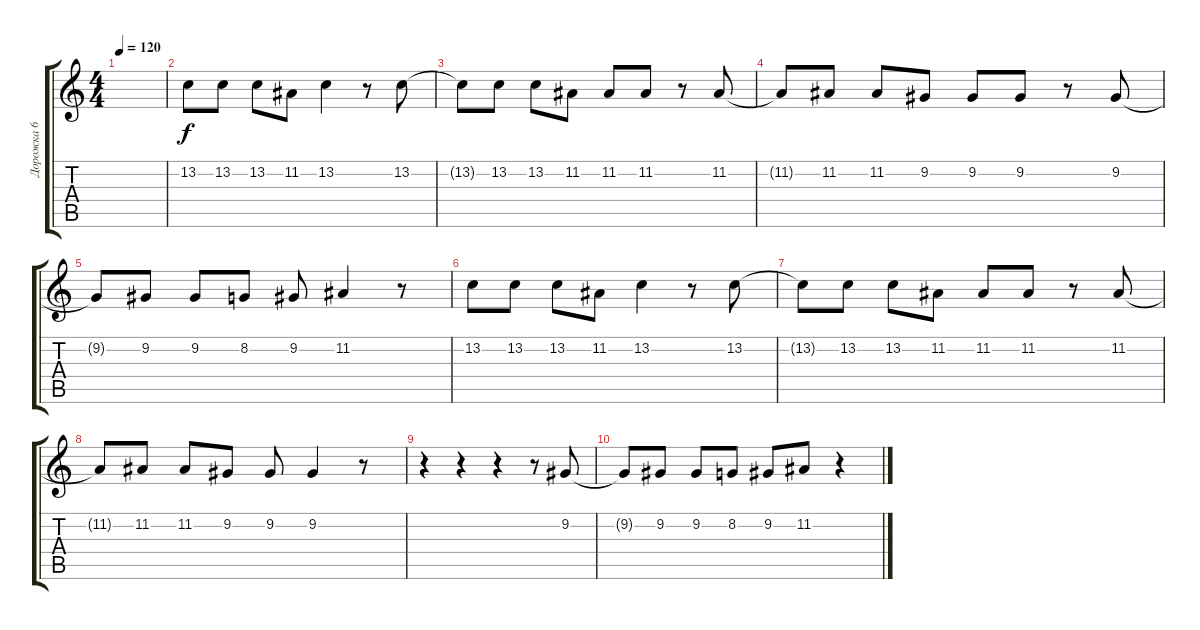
\track ("Дорожка 6" "Дорожка 6") {instrument choiraahs}
\staff {score tabs}
\tuning (E4 B3 G3 D3 A2 E2) {hide}
\ts (4 4)
\tempo 120
\clef g2
\ks c
|
13.2.8 13.2.8 13.2.8 11.2.8 13.2.4 r.8 13.2.8 |
13.2{t}.8 13.2.8 13.2.8 11.2.8 11.2.8 11.2.8 r.8 11.2.8 |
11.2{t}.8 11.2.8 11.2.8 9.2.8 9.2.8 9.2.8 r.8 9.2.8 |
9.2{t}.8 9.2.8 9.2.8 8.2.8 9.2.8 11.2.4 r.8 |
13.2.8 13.2.8 13.2.8 11.2.8 13.2.4 r.8 13.2.8 |
13.2{t}.8 13.2.8 13.2.8 11.2.8 11.2.8 11.2.8 r.8 11.2.8 |
11.2{t}.8 11.2.8 11.2.8 9.2.8 9.2.8 9.2.4 r.8 |
r.4 r.4 r.4 r.8 9.2.8 |
9.2{t}.8 9.2.8 9.2.8 8.2.8 9.2.8 11.2.8 r.4
